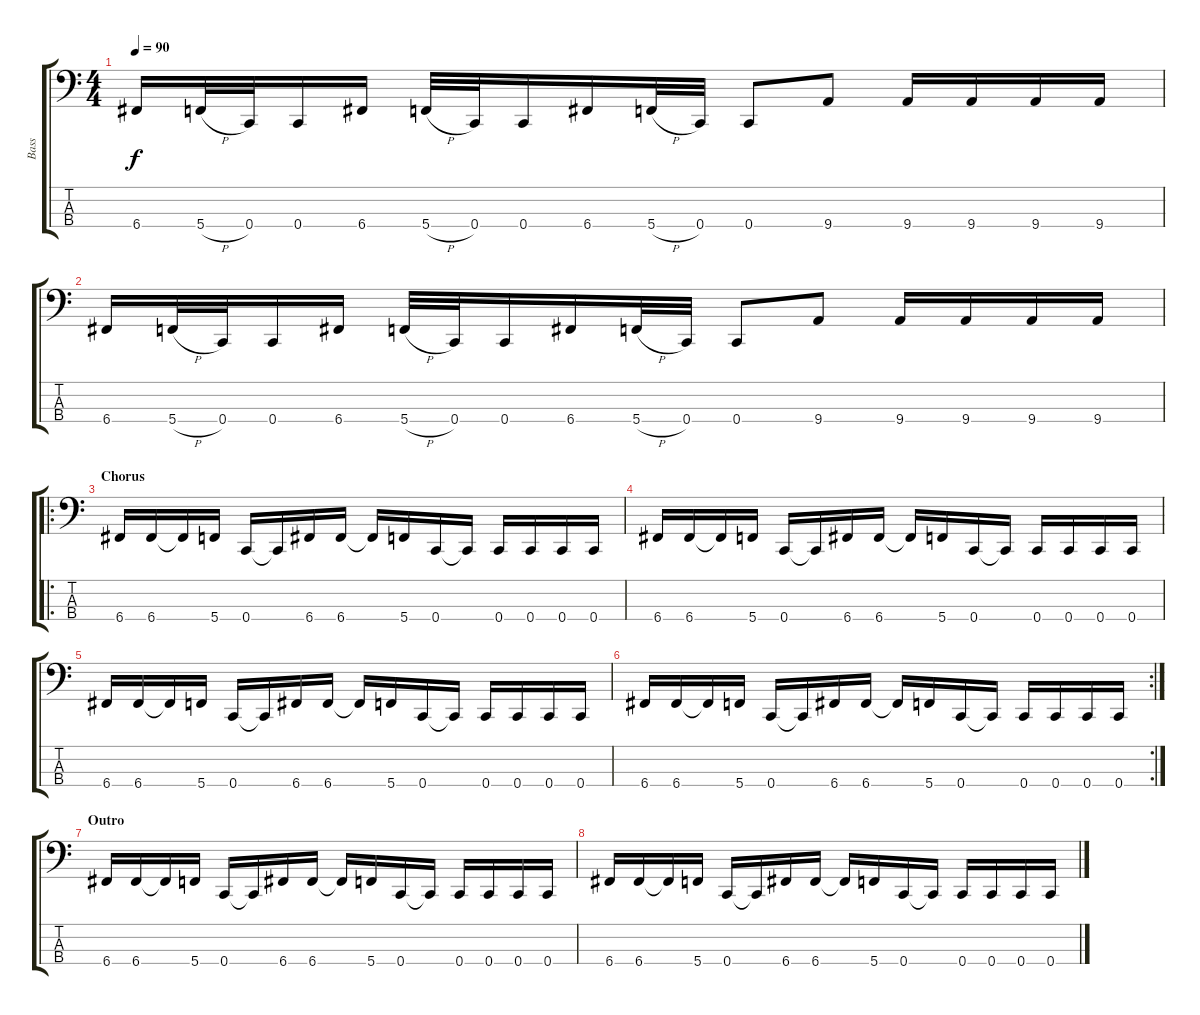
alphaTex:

\track ("Bass" "Bass") {instrument electricbasspick}
\staff {score tabs}
\tuning (F2 C2 G1 C1) {hide}
\ts (4 4)
\tempo 90
\clef f4
\ks c
6.4.16{dy f} 5.4{h}.32 0.4.32 0.4.16 6.4.16 5.4{h}.32 0.4.32 0.4.16 6.4.16 5.4{h}.32 0.4.32 0.4.8 9.4.8 9.4.16 9.4.16 9.4.16 9.4.16 |
6.4.16 5.4{h}.32 0.4.32 0.4.16 6.4.16 5.4{h}.32 0.4.32 0.4.16 6.4.16 5.4{h}.32 0.4.32 0.4.8 9.4.8 9.4.16 9.4.16 9.4.16 9.4.16 |
\ro
\section ("" "Chorus")
6.4.16 6.4.16 6.4{t}.16 5.4.16 0.4.16 0.4{t}.16 6.4.16 6.4.16 6.4{t}.16 5.4.16 0.4.16 0.4{t}.16 0.4.16 0.4.16 0.4.16 0.4.16 |
6.4.16 6.4.16 6.4{t}.16 5.4.16 0.4.16 0.4{t}.16 6.4.16 6.4.16 6.4{t}.16 5.4.16 0.4.16 0.4{t}.16 0.4.16 0.4.16 0.4.16 0.4.16 |
6.4.16 6.4.16 6.4{t}.16 5.4.16 0.4.16 0.4{t}.16 6.4.16 6.4.16 6.4{t}.16 5.4.16 0.4.16 0.4{t}.16 0.4.16 0.4.16 0.4.16 0.4.16 |
\rc 2
6.4.16 6.4.16 6.4{t}.16 5.4.16 0.4.16 0.4{t}.16 6.4.16 6.4.16 6.4{t}.16 5.4.16 0.4.16 0.4{t}.16 0.4.16 0.4.16 0.4.16 0.4.16 |
\section ("" "Outro")
6.4.16 6.4.16 6.4{t}.16 5.4.16 0.4.16 0.4{t}.16 6.4.16 6.4.16 6.4{t}.16 5.4.16 0.4.16 0.4{t}.16 0.4.16 0.4.16 0.4.16 0.4.16 |
6.4.16 6.4.16 6.4{t}.16 5.4.16 0.4.16 0.4{t}.16 6.4.16 6.4.16 6.4{t}.16 5.4.16 0.4.16 0.4{t}.16 0.4.16 0.4.16 0.4.16 0.4.16
